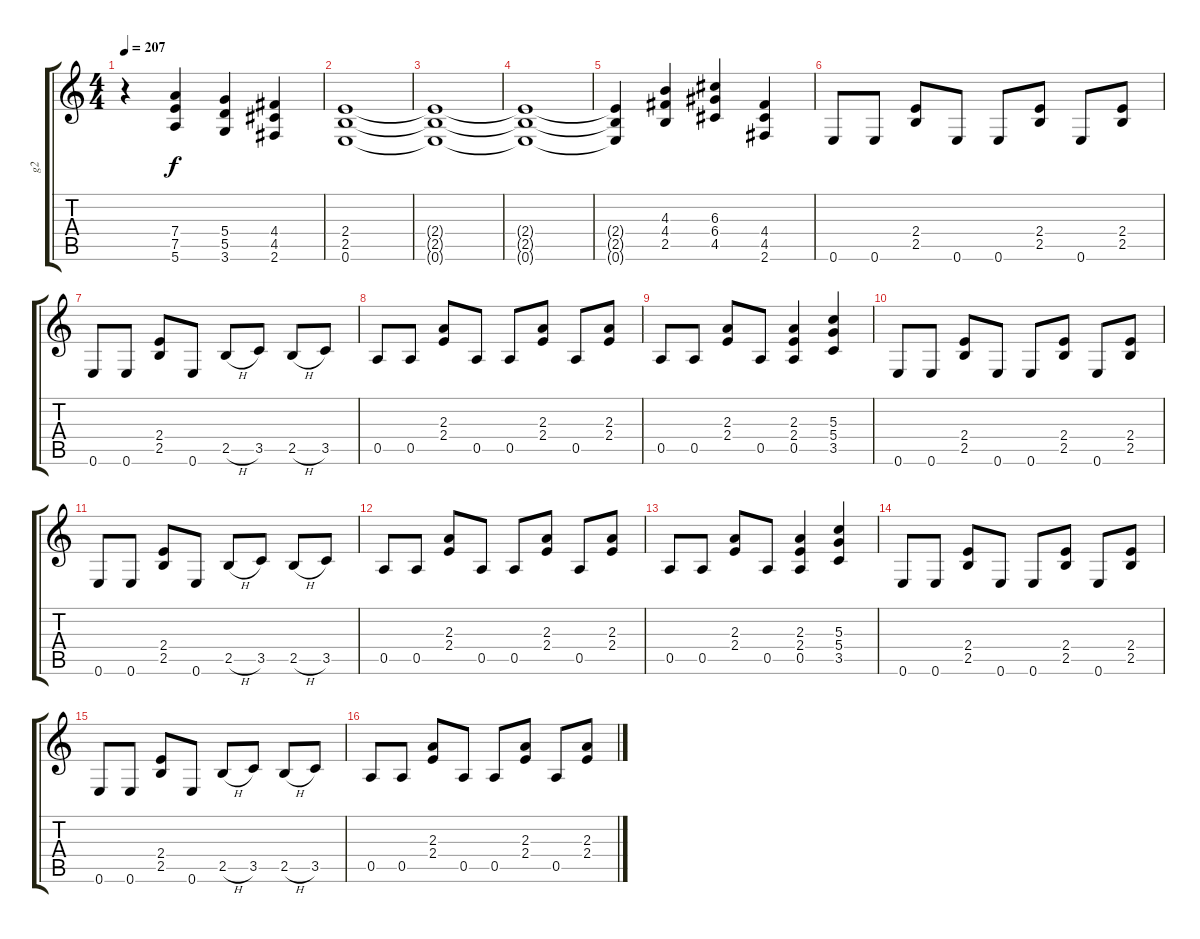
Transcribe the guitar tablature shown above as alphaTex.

\track ("g2" "g2") {instrument overdrivenguitar}
\staff {score tabs}
\tuning (E4 B3 G3 D3 A2 E2) {hide}
\ts (4 4)
\tempo 207
\clef g2
\ks c
r.4{dy f} (7.4 7.5 5.6).4 (5.4 5.5 3.6).4 (4.4 4.5 2.6).4 |
(2.4 2.5 0.6).1 |
(2.4{t} 2.5{t} 0.6{t}).1 |
(2.4{t} 2.5{t} 0.6{t}).1 |
(2.4{t} 2.5{t} 0.6{t}).4 (4.3 4.4 2.5).4 (6.3 6.4 4.5).4 (4.4 4.5 2.6).4 |
0.6.8 0.6.8 (2.4 2.5).8 0.6.8 0.6.8 (2.4 2.5).8 0.6.8 (2.4 2.5).8 |
0.6.8 0.6.8 (2.4 2.5).8 0.6.8 2.5{h}.8 3.5.8 2.5{h}.8 3.5.8 |
0.5.8 0.5.8 (2.3 2.4).8 0.5.8 0.5.8 (2.3 2.4).8 0.5.8 (2.3 2.4).8 |
0.5.8 0.5.8 (2.3 2.4).8 0.5.8 (2.3 2.4 0.5).4 (5.3 5.4 3.5).4 |
0.6.8 0.6.8 (2.4 2.5).8 0.6.8 0.6.8 (2.4 2.5).8 0.6.8 (2.4 2.5).8 |
0.6.8 0.6.8 (2.4 2.5).8 0.6.8 2.5{h}.8 3.5.8 2.5{h}.8 3.5.8 |
0.5.8 0.5.8 (2.3 2.4).8 0.5.8 0.5.8 (2.3 2.4).8 0.5.8 (2.3 2.4).8 |
0.5.8 0.5.8 (2.3 2.4).8 0.5.8 (2.3 2.4 0.5).4 (5.3 5.4 3.5).4 |
0.6.8 0.6.8 (2.4 2.5).8 0.6.8 0.6.8 (2.4 2.5).8 0.6.8 (2.4 2.5).8 |
0.6.8 0.6.8 (2.4 2.5).8 0.6.8 2.5{h}.8 3.5.8 2.5{h}.8 3.5.8 |
0.5.8 0.5.8 (2.3 2.4).8 0.5.8 0.5.8 (2.3 2.4).8 0.5.8 (2.3 2.4).8
